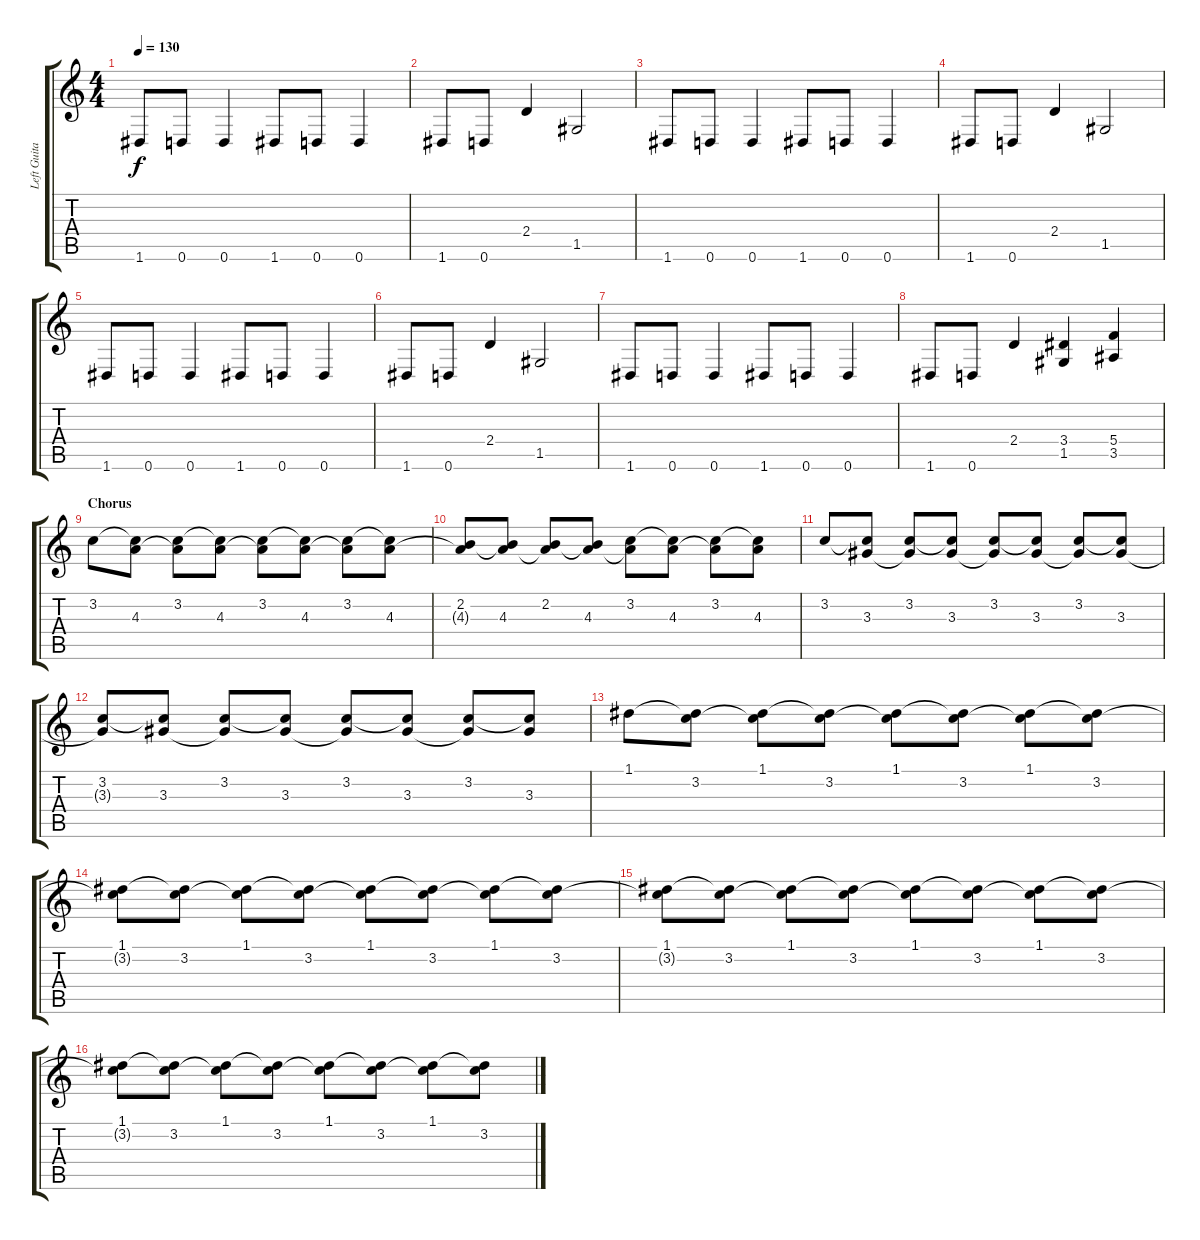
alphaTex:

\track ("Left Guitar" "Left Guita") {instrument distortionguitar}
\staff {score tabs}
\tuning (D4 A3 F3 C3 G2 D2) {hide}
\ts (4 4)
\tempo 130
\clef g2
\ks c
1.6.8{dy f} 0.6.8 0.6.4 1.6.8 0.6.8 0.6.4 |
1.6.8 0.6.8 2.4.4 1.5.2 |
1.6.8 0.6.8 0.6.4 1.6.8 0.6.8 0.6.4 |
1.6.8 0.6.8 2.4.4 1.5.2 |
1.6.8 0.6.8 0.6.4 1.6.8 0.6.8 0.6.4 |
1.6.8 0.6.8 2.4.4 1.5.2 |
1.6.8 0.6.8 0.6.4 1.6.8 0.6.8 0.6.4 |
1.6.8 0.6.8 2.4.4 (3.4 1.5).4 (5.4 3.5).4 |
\section ("" "Chorus")
3.2.8 (3.2{t} 4.3).8 (3.2 4.3{t}).8 (3.2{t} 4.3).8 (3.2 4.3{t}).8 (3.2{t} 4.3).8 (3.2 4.3{t}).8 (3.2{t} 4.3).8 |
(2.2 4.3{t}).8 (2.2{t} 4.3).8 (2.2 4.3{t}).8 (2.2{t} 4.3).8 (3.2 4.3{t}).8 (3.2{t} 4.3).8 (3.2 4.3{t}).8 (3.2{t} 4.3).8 |
3.2.8 (3.2{t} 3.3).8 (3.2 3.3{t}).8 (3.2{t} 3.3).8 (3.2 3.3{t}).8 (3.2{t} 3.3).8 (3.2 3.3{t}).8 (3.2{t} 3.3).8 |
(3.2 3.3{t}).8 (3.2{t} 3.3).8 (3.2 3.3{t}).8 (3.2{t} 3.3).8 (3.2 3.3{t}).8 (3.2{t} 3.3).8 (3.2 3.3{t}).8 (3.2{t} 3.3).8 |
1.1.8 (1.1{t} 3.2).8 (1.1 3.2{t}).8 (1.1{t} 3.2).8 (1.1 3.2{t}).8 (1.1{t} 3.2).8 (1.1 3.2{t}).8 (1.1{t} 3.2).8 |
(1.1 3.2{t}).8 (1.1{t} 3.2).8 (1.1 3.2{t}).8 (1.1{t} 3.2).8 (1.1 3.2{t}).8 (1.1{t} 3.2).8 (1.1 3.2{t}).8 (1.1{t} 3.2).8 |
(1.1 3.2{t}).8 (1.1{t} 3.2).8 (1.1 3.2{t}).8 (1.1{t} 3.2).8 (1.1 3.2{t}).8 (1.1{t} 3.2).8 (1.1 3.2{t}).8 (1.1{t} 3.2).8 |
(1.1 3.2{t}).8 (1.1{t} 3.2).8 (1.1 3.2{t}).8 (1.1{t} 3.2).8 (1.1 3.2{t}).8 (1.1{t} 3.2).8 (1.1 3.2{t}).8 (1.1{t} 3.2).8
